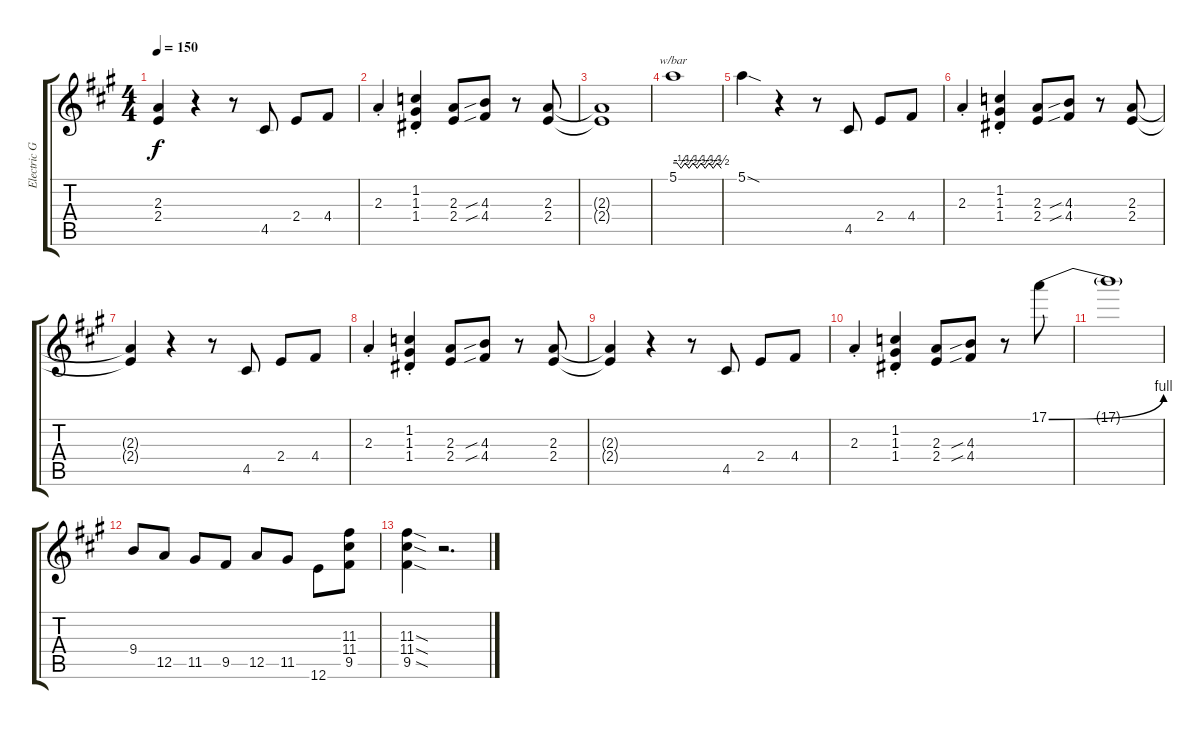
\track ("Electric Guitar 2" "Electric G") {instrument distortionguitar}
\staff {score tabs}
\tuning (E4 B3 G3 D3 A2 E2) {hide}
\ts (4 4)
\tempo 150
\clef g2
\ks f#minor
(2.3{t} 2.4{t}).4{dy f} r.4 r.8 4.5.8 2.4.8 4.4.8 |
2.3{st}.4 (1.2{st} 1.3{st} 1.4{st}).4 (2.3 2.4).8 (4.3{sib} 4.4{sib}).8 r.8 (2.3 2.4).8 |
(2.3{t} 2.4{t}).1 |
5.1.1{tbe (custom default 0 0 5 0 10 -2 15 0 20 -2 25 0 30 -2 35 0 40 -2 45 0 50 -2 55 0 60 -2)} |
5.1{sod}.4 r.4 r.8 4.5.8 2.4.8 4.4.8 |
2.3{st}.4 (1.2{st} 1.3{st} 1.4{st}).4 (2.3 2.4).8 (4.3{sib} 4.4{sib}).8 r.8 (2.3 2.4).8 |
(2.3{t} 2.4{t}).4 r.4 r.8 4.5.8 2.4.8 4.4.8 |
2.3{st}.4 (1.2{st} 1.3{st} 1.4{st}).4 (2.3 2.4).8 (4.3{sib} 4.4{sib}).8 r.8 (2.3 2.4).8 |
(2.3{t} 2.4{t}).4 r.4 r.8 4.5.8 2.4.8 4.4.8 |
2.3{st}.4 (1.2{st} 1.3{st} 1.4{st}).4 (2.3 2.4).8 (4.3{sib} 4.4{sib}).8 r.8 17.1{be (bend 0 0 60 4)}.8 |
17.1{t}.1 |
9.4.8 12.5.8 11.5.8 9.5.8 12.5.8 11.5.8 12.6.8 (11.3 11.4 9.5).8 |
(11.3{sod} 11.4{sod} 9.5{sod}).4 r.2{d}
